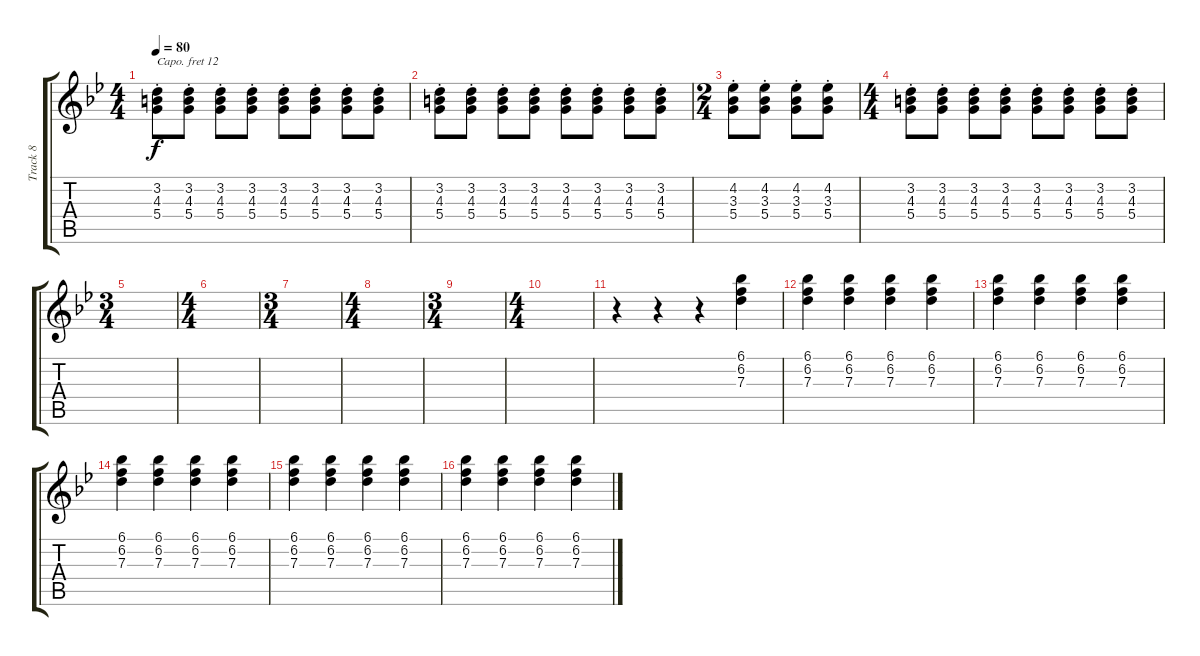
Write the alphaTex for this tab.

\track ("Track 8" "Track 8") {instrument drawbarorgan}
\staff {score tabs}
\capo 12
\tuning (E4 B3 G3 D3 A2 E2) {hide}
\ts (4 4)
\tempo 80
\clef g2
\ks bb
(3.2{st} 4.3{st} 5.4{st}).8{dy f} (3.2{st} 4.3{st} 5.4{st}).8 (3.2{st} 4.3{st} 5.4{st}).8 (3.2{st} 4.3{st} 5.4{st}).8 (3.2{st} 4.3{st} 5.4{st}).8 (3.2{st} 4.3{st} 5.4{st}).8 (3.2{st} 4.3{st} 5.4{st}).8 (3.2{st} 4.3{st} 5.4{st}).8 |
(3.2{st} 4.3{st} 5.4{st}).8 (3.2{st} 4.3{st} 5.4{st}).8 (3.2{st} 4.3{st} 5.4{st}).8 (3.2{st} 4.3{st} 5.4{st}).8 (3.2{st} 4.3{st} 5.4{st}).8 (3.2{st} 4.3{st} 5.4{st}).8 (3.2{st} 4.3{st} 5.4{st}).8 (3.2{st} 4.3{st} 5.4{st}).8 |
\ts (2 4)
(4.2{st} 3.3{st} 5.4{st}).8 (4.2{st} 3.3{st} 5.4{st}).8 (4.2{st} 3.3{st} 5.4{st}).8 (4.2{st} 3.3{st} 5.4{st}).8 |
\ts (4 4)
(3.2{st} 4.3{st} 5.4{st}).8 (3.2{st} 4.3{st} 5.4{st}).8 (3.2{st} 4.3{st} 5.4{st}).8 (3.2{st} 4.3{st} 5.4{st}).8 (3.2{st} 4.3{st} 5.4{st}).8 (3.2{st} 4.3{st} 5.4{st}).8 (3.2{st} 4.3{st} 5.4{st}).8 (3.2{st} 4.3{st} 5.4{st}).8 |
\ts (3 4)
|
\ts (4 4)
|
\ts (3 4)
|
\ts (4 4)
|
\ts (3 4)
|
\ts (4 4)
|
r.4{volume 8 instrument acousticgrandpiano} r.4 r.4 (6.1 6.2 7.3).4 |
(6.1 6.2 7.3).4 (6.1 6.2 7.3).4 (6.1 6.2 7.3).4 (6.1 6.2 7.3).4 |
(6.1 6.2 7.3).4 (6.1 6.2 7.3).4 (6.1 6.2 7.3).4 (6.1 6.2 7.3).4 |
(6.1 6.2 7.3).4 (6.1 6.2 7.3).4 (6.1 6.2 7.3).4 (6.1 6.2 7.3).4 |
(6.1 6.2 7.3).4 (6.1 6.2 7.3).4 (6.1 6.2 7.3).4 (6.1 6.2 7.3).4 |
(6.1 6.2 7.3).4 (6.1 6.2 7.3).4 (6.1 6.2 7.3).4 (6.1 6.2 7.3).4
